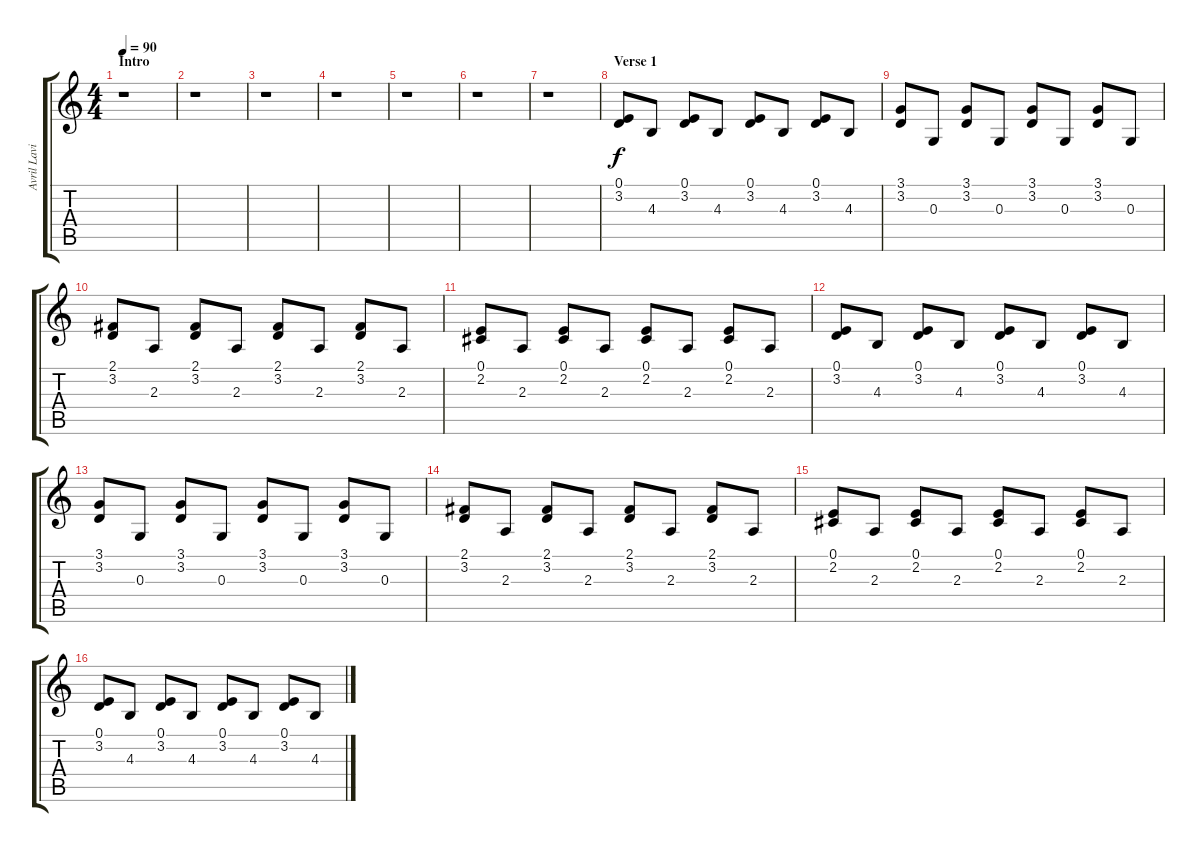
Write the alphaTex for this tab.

\track ("Avril Lavigne - Piano" "Avril Lavi") {instrument acousticgrandpiano}
\staff {score tabs}
\tuning (E4 B3 G3 D3 A2 E2) {hide}
\ts (4 4)
\section ("" "Intro")
\tempo 90
\clef g2
\ks c
r.1{dy f instrument acousticgrandpiano} |
r.1 |
r.1 |
r.1 |
r.1 |
r.1 |
r.1 |
\section ("" "Verse 1")
(0.1 3.2).8 4.3.8 (0.1 3.2).8 4.3.8 (0.1 3.2).8 4.3.8 (0.1 3.2).8 4.3.8 |
(3.1 3.2).8 0.3.8 (3.1 3.2).8 0.3.8 (3.1 3.2).8 0.3.8 (3.1 3.2).8 0.3.8 |
(2.1 3.2).8 2.3.8 (2.1 3.2).8 2.3.8 (2.1 3.2).8 2.3.8 (2.1 3.2).8 2.3.8 |
(0.1 2.2).8 2.3.8 (0.1 2.2).8 2.3.8 (0.1 2.2).8 2.3.8 (0.1 2.2).8 2.3.8 |
(0.1 3.2).8 4.3.8 (0.1 3.2).8 4.3.8 (0.1 3.2).8 4.3.8 (0.1 3.2).8 4.3.8 |
(3.1 3.2).8 0.3.8 (3.1 3.2).8 0.3.8 (3.1 3.2).8 0.3.8 (3.1 3.2).8 0.3.8 |
(2.1 3.2).8 2.3.8 (2.1 3.2).8 2.3.8 (2.1 3.2).8 2.3.8 (2.1 3.2).8 2.3.8 |
(0.1 2.2).8 2.3.8 (0.1 2.2).8 2.3.8 (0.1 2.2).8 2.3.8 (0.1 2.2).8 2.3.8 |
(0.1 3.2).8 4.3.8 (0.1 3.2).8 4.3.8 (0.1 3.2).8 4.3.8 (0.1 3.2).8 4.3.8
